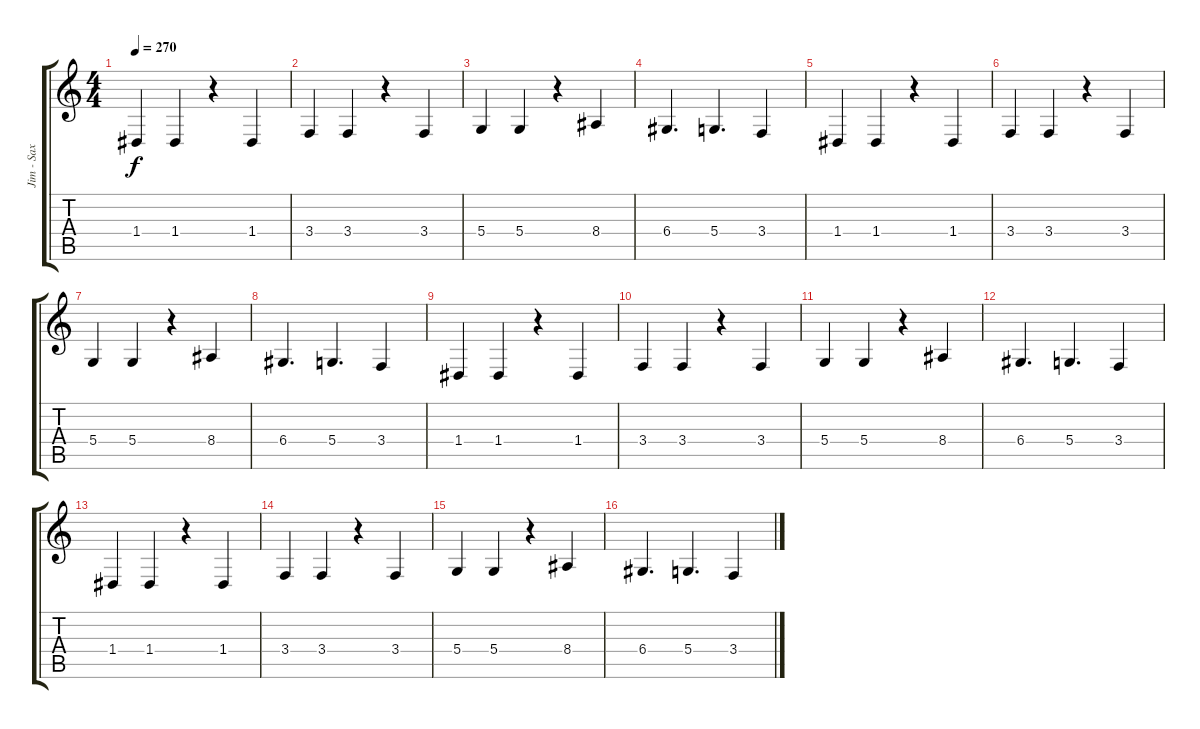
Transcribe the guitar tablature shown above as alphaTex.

\track ("Jim - Sax" "Jim - Sax") {instrument tenorsax}
\staff {score tabs}
\tuning (E4 B3 G3 D3 A2 E2) {hide}
\ts (4 4)
\tempo 270
\clef g2
\ks c
1.4.4{dy f} 1.4.4 r.4 1.4.4 |
3.4.4 3.4.4 r.4 3.4.4 |
5.4.4 5.4.4 r.4 8.4.4 |
6.4.4{d} 5.4.4{d} 3.4.4 |
1.4.4 1.4.4 r.4 1.4.4 |
3.4.4 3.4.4 r.4 3.4.4 |
5.4.4 5.4.4 r.4 8.4.4 |
6.4.4{d} 5.4.4{d} 3.4.4 |
1.4.4 1.4.4 r.4 1.4.4 |
3.4.4 3.4.4 r.4 3.4.4 |
5.4.4 5.4.4 r.4 8.4.4 |
6.4.4{d} 5.4.4{d} 3.4.4 |
1.4.4 1.4.4 r.4 1.4.4 |
3.4.4 3.4.4 r.4 3.4.4 |
5.4.4 5.4.4 r.4 8.4.4 |
6.4.4{d} 5.4.4{d} 3.4.4
